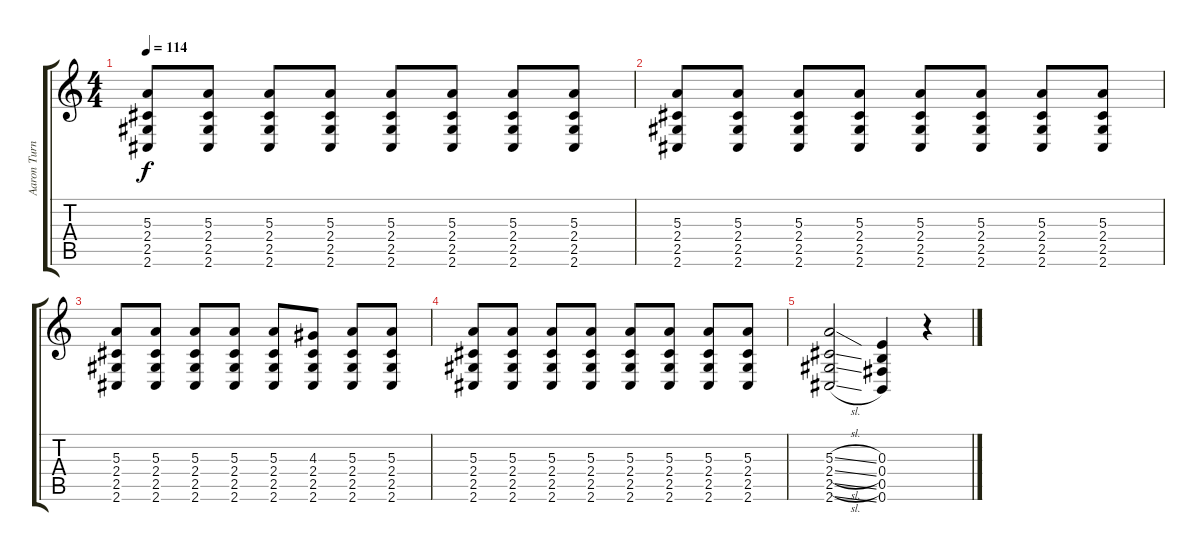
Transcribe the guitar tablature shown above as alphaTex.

\track ("Aaron Turner" "Aaron Turn") {instrument distortionguitar}
\staff {score tabs}
\tuning (Db4 Ab3 E3 B2 Gb2 B1) {hide}
\ts (4 4)
\tempo 114
\clef g2
\ks c
(5.3 2.4 2.5 2.6).8{dy f} (5.3 2.4 2.5 2.6).8 (5.3 2.4 2.5 2.6).8 (5.3 2.4 2.5 2.6).8 (5.3 2.4 2.5 2.6).8 (5.3 2.4 2.5 2.6).8 (5.3 2.4 2.5 2.6).8 (5.3 2.4 2.5 2.6).8 |
(5.3 2.4 2.5 2.6).8 (5.3 2.4 2.5 2.6).8 (5.3 2.4 2.5 2.6).8 (5.3 2.4 2.5 2.6).8 (5.3 2.4 2.5 2.6).8 (5.3 2.4 2.5 2.6).8 (5.3 2.4 2.5 2.6).8 (5.3 2.4 2.5 2.6).8 |
(5.3 2.4 2.5 2.6).8 (5.3 2.4 2.5 2.6).8 (5.3 2.4 2.5 2.6).8 (5.3 2.4 2.5 2.6).8 (5.3 2.4 2.5 2.6).8 (4.3 2.4 2.5 2.6).8 (5.3 2.4 2.5 2.6).8 (5.3 2.4 2.5 2.6).8 |
(5.3 2.4 2.5 2.6).8 (5.3 2.4 2.5 2.6).8 (5.3 2.4 2.5 2.6).8 (5.3 2.4 2.5 2.6).8 (5.3 2.4 2.5 2.6).8 (5.3 2.4 2.5 2.6).8 (5.3 2.4 2.5 2.6).8 (5.3 2.4 2.5 2.6).8 |
(5.3{sl} 2.4{sl} 2.5{sl} 2.6{sl}).2 (0.3 0.4 0.5 0.6).4 r.4
